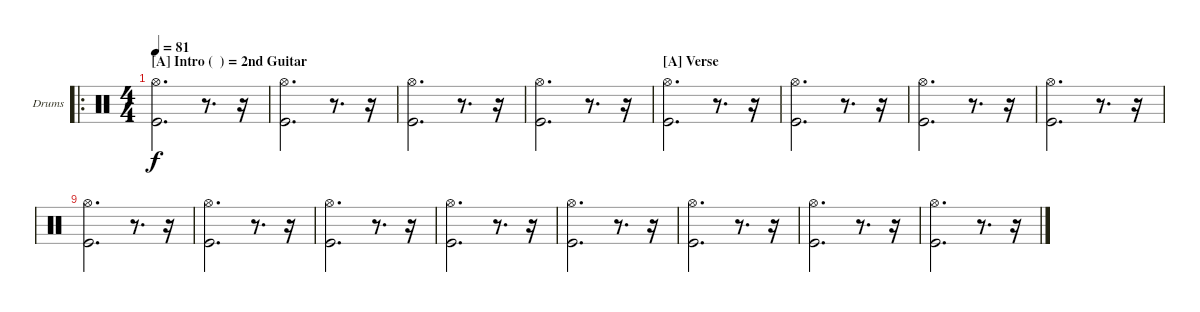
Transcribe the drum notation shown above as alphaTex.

\bracketExtendMode nobrackets
\firstSystemTrackNameOrientation horizontal
\otherSystemsTrackNameOrientation horizontal
\defaultBarNumberDisplay FirstOfSystem
\track ("Drums" "Drums") {instrument percussion}
\staff {score}
\articulation defaults
\ro
\ts (4 4)
\section ("A" "Intro (  ) = 2nd Guitar")
\tempo 81
\clef neutral
\ks c
("Kick (hit)" "Hi-Hat (open)").2{d dy f} r.8{d} r.16 |
("Kick (hit)" "Hi-Hat (open)").2{d} r.8{d} r.16 |
("Kick (hit)" "Hi-Hat (open)").2{d} r.8{d} r.16 |
("Kick (hit)" "Hi-Hat (open)").2{d} r.8{d} r.16 |
\section ("A" "Verse")
("Kick (hit)" "Hi-Hat (open)").2{d} r.8{d} r.16 |
("Kick (hit)" "Hi-Hat (open)").2{d} r.8{d} r.16 |
("Kick (hit)" "Hi-Hat (open)").2{d} r.8{d} r.16 |
("Kick (hit)" "Hi-Hat (open)").2{d} r.8{d} r.16 |
("Kick (hit)" "Hi-Hat (open)").2{d} r.8{d} r.16 |
("Kick (hit)" "Hi-Hat (open)").2{d} r.8{d} r.16 |
("Kick (hit)" "Hi-Hat (open)").2{d} r.8{d} r.16 |
("Kick (hit)" "Hi-Hat (open)").2{d} r.8{d} r.16 |
("Kick (hit)" "Hi-Hat (open)").2{d} r.8{d} r.16 |
("Kick (hit)" "Hi-Hat (open)").2{d} r.8{d} r.16 |
("Kick (hit)" "Hi-Hat (open)").2{d} r.8{d} r.16 |
("Kick (hit)" "Hi-Hat (open)").2{d} r.8{d} r.16
